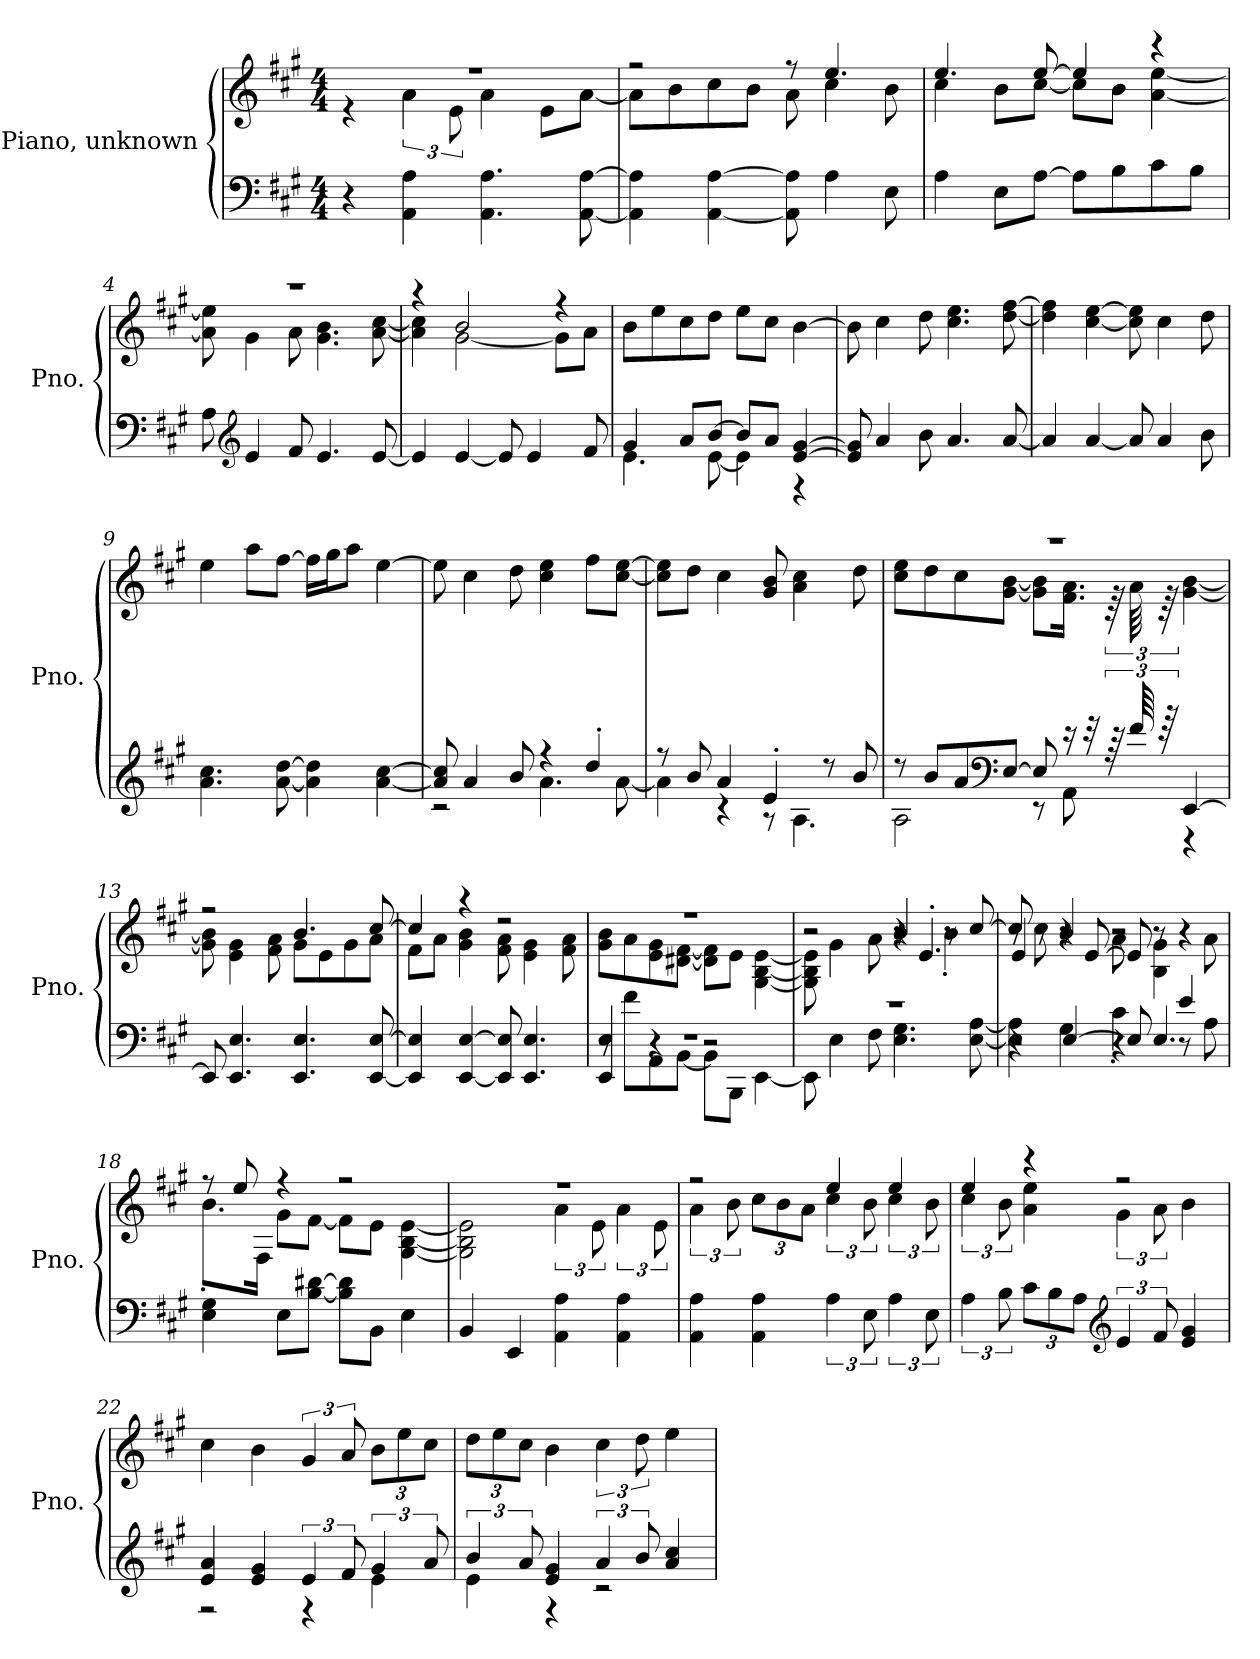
**kern	**kern
*part1	*part1
*staff2	*staff1
*I"Piano, unknown	*
*I'Pno.	*
*clefF4	*clefG2
*k[f#c#g#]	*k[f#c#g#]
*M4/4	*M4/4
*MM120	*MM120
=1	=1
*	*^
4r	1r	4r
4AA\ 4A\	.	6a\
.	.	12e\
4.AA\ 4.A\	.	4a\
.	.	8e\L
[8AA\ [8A\	.	[8a\J
=2	=2	=2
4AA\] 4A\]	2r	8a\L]
.	.	8b\
[4AA\ [4A\	.	8cc#\
.	.	8b\J
8AA\] 8A\]	8r	8a\
4A\	4.ee/	4cc#\
8E\	.	8b\
=3	=3	=3
4A\	4.ee/	4cc#\
8E\L	.	8b\L
[8A\J	[8ee/	[8cc#\J
8A\L]	4ee/]	8cc#\L]
8B\	.	8b\J
8c#\	4r	[4a\ [4ee\
8B\J	.	.
=4	=4	=4
8A\	1r	8a\] 8ee\]
*clefG2	*	*
4e/	.	4g#\
8f#/	.	8a\
4.e/	.	4.g#\ 4.b\
[8e/	.	[8a\ [8cc#\
=5	=5	=5
4e/]	4r	4a\] 4cc#\]
[4e/	2b/	[2g#\
8e/]	.	.
4e/	.	.
.	4r	8g#\L]
8f#/	.	8a\J
*	*v	*v
!!LO:LB:g=z
=6	=6
*^	*
4g#/	4.e\	8b\L
.	.	8ee\
8a/L	.	8cc#\
[8b/J	[8e\	8dd\J
8b/L]	4e\]	8ee\L
8a/J	.	8cc#\J
[4e/ [4g#/	4r	[4b\
*v	*v	*
=7	=7
8e/] 8g#/]	8b\]
4a/	4cc#\
8b\	8dd\
4.a/	4.cc#\ 4.ee\
[8a/	[8dd\ [8ff#\
=8	=8
4a/]	4dd\] 4ff#\]
[4a/	[4cc#\ [4ee\
8a/]	8cc#\] 8ee\]
4a/	4cc#\
8b\	8dd\
=9	=9
4.a\ 4.cc#\	4ee\
.	8aa\L
[8a\ [8dd\	[8ff#\J
4a\] 4dd\]	16ff#\LL]
.	16gg#\J
.	8aa\J
[4a\ [4cc#\	[4ee\
=10	=10
*^	*
8a/] 8cc#/]	2r	8ee\]
4a/	.	4cc#\
8b/	.	8dd\
4r	4.a\	4cc#\ 4ee\
4dd'/	.	8ff#\L
.	[8a\	[8cc#\ [8ee\J
!!LO:LB:g=z
=11	=11	=11
8r	4a\]	8cc#\] 8ee\]L
8b/	.	8dd\J
4a/	4r	4cc#\
4e'/	8r	8g#/ 8b/
.	4.A\	4a\ 4cc#\
8r	.	.
8b/	.	8dd\
=12	=12	=12
*	*	*^
8r	2A\	1r	8cc#\ 8ee\L
8b/L	.	.	8dd\
8a/	.	.	8cc#\
*clefF4	*	*	*
[8E/J	.	.	[8g#\ [8b\J
8E/]	8r	.	8g#\] 8b\]L
16r	8AA\	.	16.f#\ 16.a\Jk
32r	.	.	.
96r	.	.	96r
96f#/	.	.	96a\
96r	.	.	96r
[4EE/	4r	.	[4g#\ [4b\
*v	*v	*	*
=13	=13	=13
8EE/]	2r	8g#\] 8b\]
4.EE/ 4.E/	.	4e\ 4g#\
.	.	8f#\ 8a\
4.EE/ 4.E/	4.b/	8g#\L
.	.	8e\
.	.	8g#\
[8EE/ [8E/	[8cc#/	8a\J
=14	=14	=14
4EE/] 4E/]	4cc#/]	8f#\L
.	.	8a\J
[4EE/ [4E/	4r	4g#\ 4b\
8EE/] 8E/]	2r	8f#\ 8a\
4.EE/ 4.E/	.	4e\ 4g#\
.	.	8f#\ 8a\
!!LO:LB:g=z	!!
=15	=15	=15
*^	*	*
*	*^	*	*
1r	8r	4EE/ 4E/	1r	8g#\ 8b\L
.	8f#\L	.	.	8a\
.	8AA\	4r	.	8e\ 8g#\
.	[8BB\J	.	.	[8d#X\ [8f#\J
.	8BB\L]	2r	.	8d#\] 8f#\]L
.	8BBB\J	.	.	8e\J
.	[4EE\	.	.	[4G#\ [4B\ [4e\
*	*v	*v	*	*
=16	=16	=16	=16
*	*	*	*^
1r	8EE\]	2r	8G#\] 8B\] 8e\]	2r
.	4E\	.	4g#\	.
.	8F#\	.	8a\	.
.	4.E\ 4.G#\	4b/	4r	8r
.	.	.	.	4.e'/
.	.	8r	4b'\	.
.	[8E\ [8A\	[8cc#/	.	.
=17	=17	=17	=17	=17
*	*^	*	*	*
2r	4E\] 4A\]	4r	8cc#/]	8r	4e/
.	.	.	8r	8cc#\	.
.	4G#\	[4E/	4b/	4r	8r
.	.	.	.	.	[8e/
4r	4c#'\	8E/]	2r	8a\	8e/]
.	.	4.E/	.	4B\ 4g#\	8r
4e/	8r	.	.	.	4r
.	8A\	.	.	8a\	.
*v	*v	*v	*	*	*
*	*	*v	*v
=18	=18	=18
4E\ 4G#\	8r	8.b'\L
.	8ee/	.
.	.	16F#\Jk
8E\L	4r	8g#\L
[8B\ [8d#X\J	.	[8f#\J
8B\] 8d#\]L	2r	8f#\L]
8BB\J	.	8e\J
4E\	.	[4G#\ [4B\ [4e\
!!LO:LB:g=z	!!
=19	=19	=19
4BB/	1r	2G#\] 2B\] 2e\]
4EE/	.	.
4AA\ 4A\	.	6a\
.	.	12e\
4AA\ 4A\	.	6a\
.	.	12e\
=20	=20	=20
4AA\ 4A\	2r	6a\
.	.	12b\
*	*	*Xbrackettup
4AA\ 4A\	.	12cc#\L
.	.	12b\
.	.	12a\J
*	*	*brackettup
6A\	4ee/	6cc#\
12E\	.	12b\
6A\	4ee/	6cc#\
12E\	.	12b\
=21	=21	=21
6A\	4ee/	6cc#\
12B\	.	12b\
*Xbrackettup	*	*
12c#\L	4r	4a\ 4ee\
12B\	.	.
12A\J	.	.
*clefG2	*	*
*brackettup	*	*
6e/	2r	6g#\
12f#/	.	12a\
4e/ 4g#/	.	4b\
*	*v	*v
=22	=22
*^	*
4e/ 4a/	2r	4cc#\
4e/ 4g#/	.	4b\
6e/	4r	6g#/
12f#/	.	12a/
*	*	*Xbrackettup
6g#/	4e\	12b\L
.	.	12ee\
12a/	.	12cc#\J
!!LO:LB:g=z
=23	=23	=23
6b/	4e\	12dd\L
.	.	12ee\
12a/	.	12cc#\J
4e/ 4g#/	4r	4b\
*	*	*brackettup
6a/	2r	6cc#\
12b/	.	12dd\
4a/ 4cc#/	.	4ee\
*v	*v	*
=	=
*-	*-
